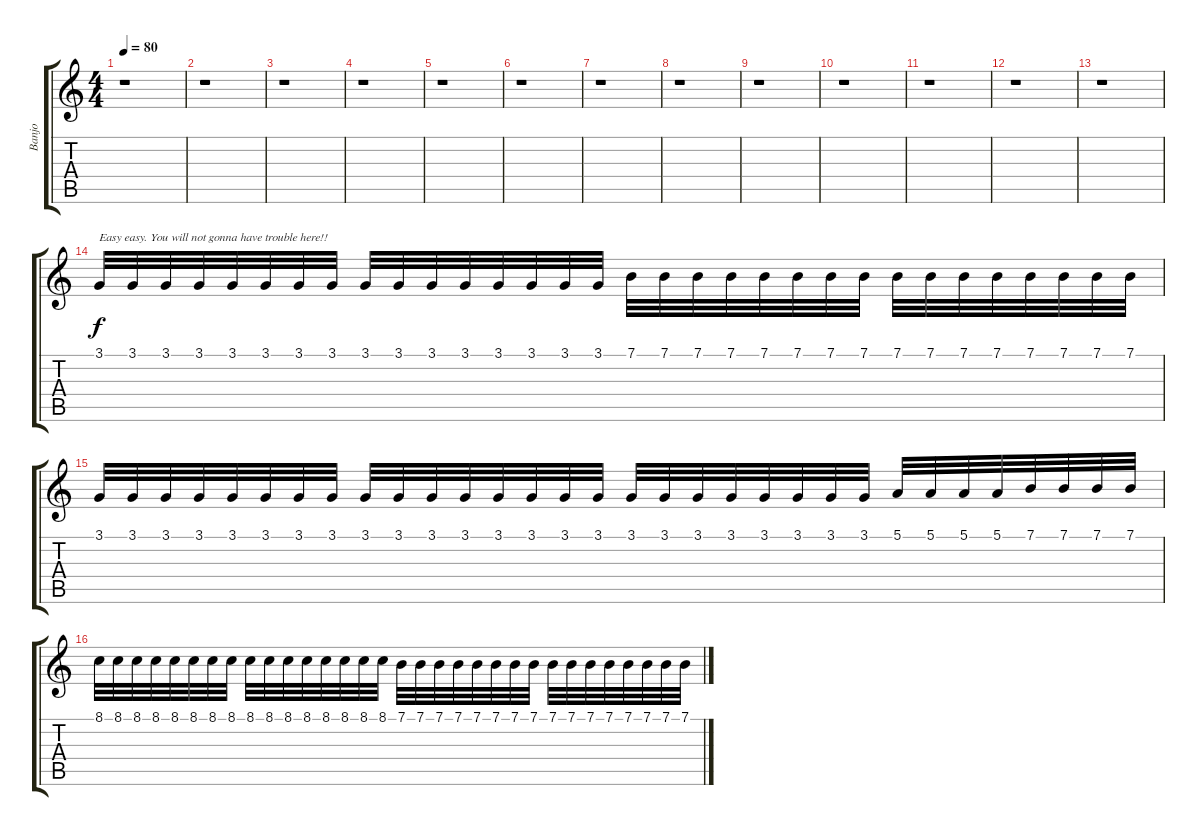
\track ("Banjo" "Banjo") {instrument koto}
\staff {score tabs}
\tuning (E4 B3 G3 D3 A2 E2) {hide}
\ts (4 4)
\tempo 80
\clef g2
\ks c
r.1{dy f} |
r.1 |
r.1 |
r.1 |
r.1 |
r.1 |
r.1 |
r.1 |
r.1 |
r.1 |
r.1 |
r.1 |
r.1 |
3.1.32{txt "Easy easy. You will not gonna have trouble here!!"} 3.1.32 3.1.32 3.1.32 3.1.32 3.1.32 3.1.32 3.1.32 3.1.32 3.1.32 3.1.32 3.1.32 3.1.32 3.1.32 3.1.32 3.1.32 7.1.32 7.1.32 7.1.32 7.1.32 7.1.32 7.1.32 7.1.32 7.1.32 7.1.32 7.1.32 7.1.32 7.1.32 7.1.32 7.1.32 7.1.32 7.1.32 |
3.1.32 3.1.32 3.1.32 3.1.32 3.1.32 3.1.32 3.1.32 3.1.32 3.1.32 3.1.32 3.1.32 3.1.32 3.1.32 3.1.32 3.1.32 3.1.32 3.1.32 3.1.32 3.1.32 3.1.32 3.1.32 3.1.32 3.1.32 3.1.32 5.1.32 5.1.32 5.1.32 5.1.32 7.1.32 7.1.32 7.1.32 7.1.32 |
8.1.32 8.1.32 8.1.32 8.1.32 8.1.32 8.1.32 8.1.32 8.1.32 8.1.32 8.1.32 8.1.32 8.1.32 8.1.32 8.1.32 8.1.32 8.1.32 7.1.32 7.1.32 7.1.32 7.1.32 7.1.32 7.1.32 7.1.32 7.1.32 7.1.32 7.1.32 7.1.32 7.1.32 7.1.32 7.1.32 7.1.32 7.1.32
